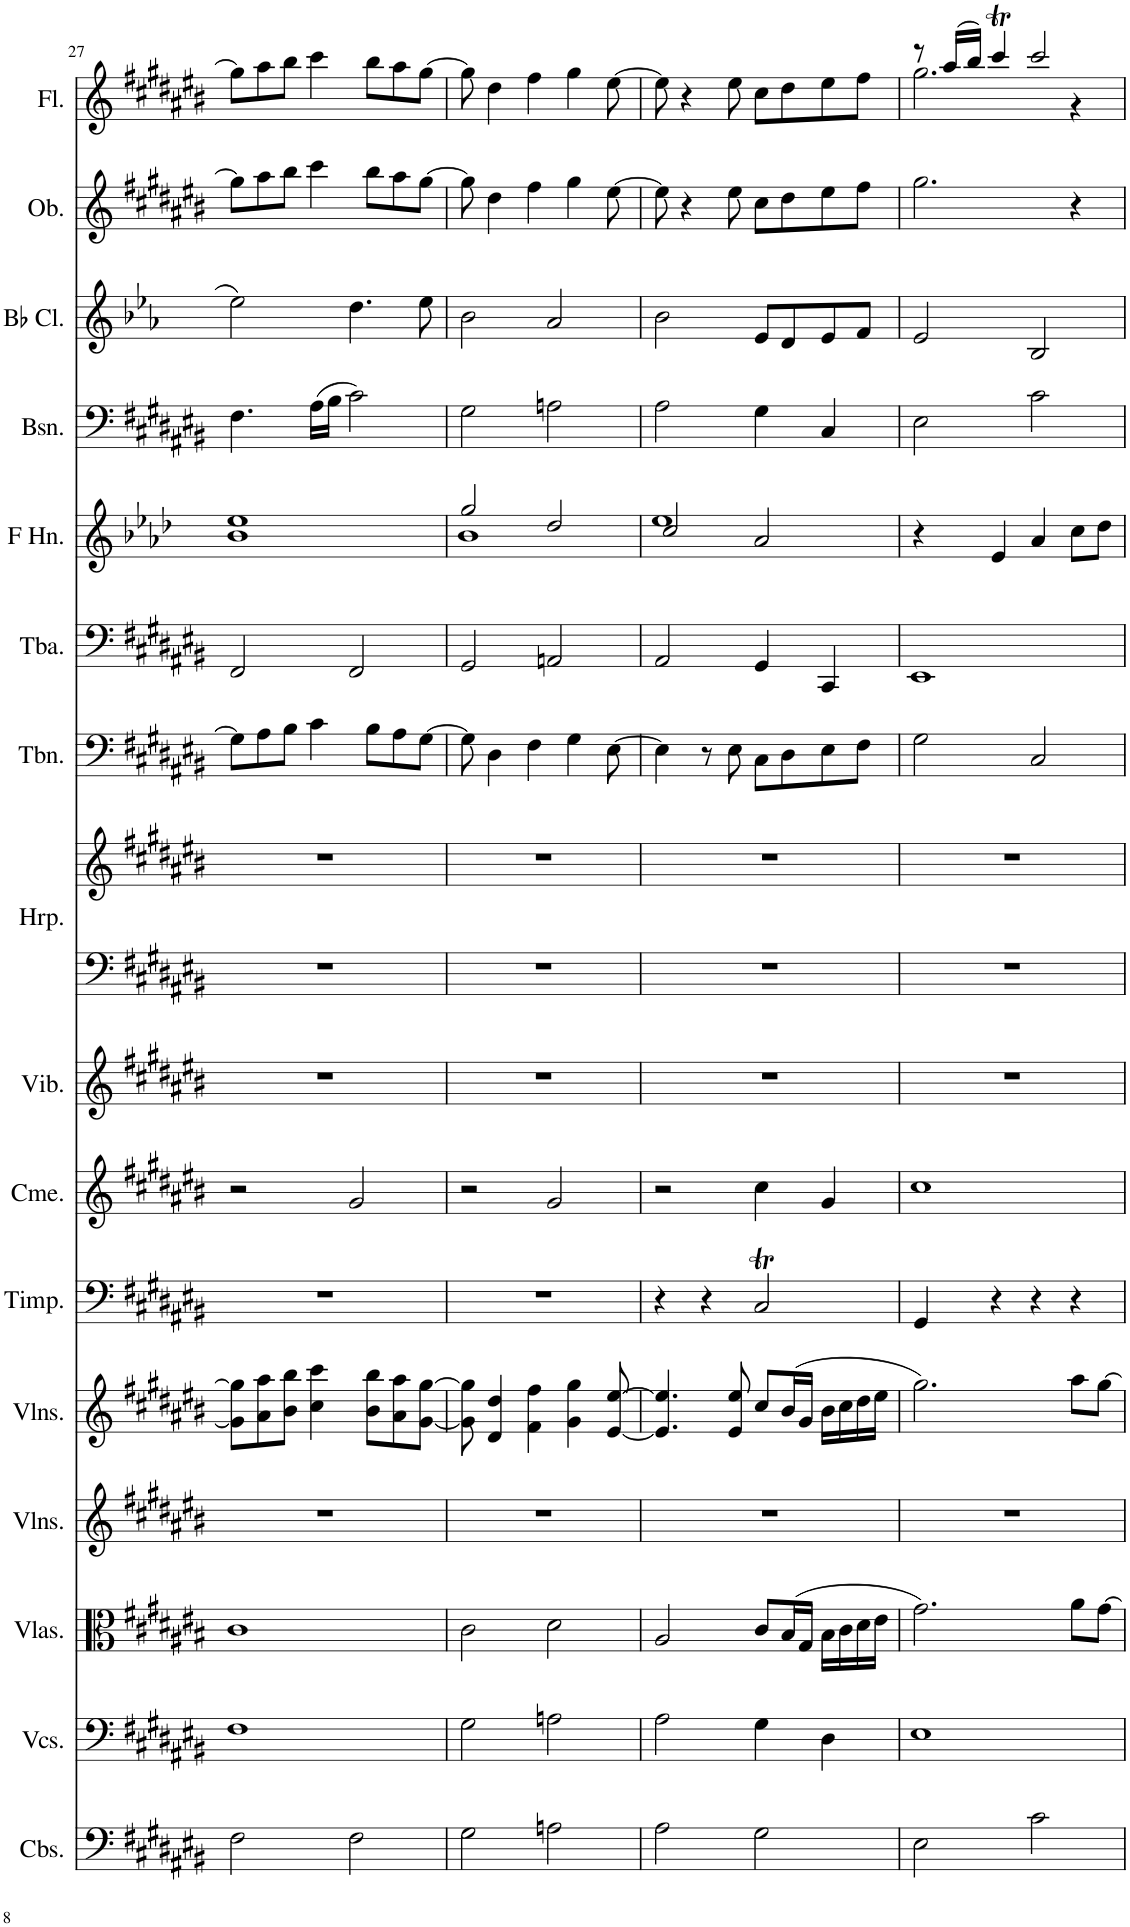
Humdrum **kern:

**kern	**kern	**kern	**kern	**kern	**kern	**kern	**kern	**kern	**kern	**kern	**kern	**kern	**kern	**kern	**kern	**kern
*part16	*part15	*part14	*part13	*part12	*part11	*part10	*part9	*part8	*part8	*part7	*part6	*part5	*part4	*part3	*part2	*part1
*staff17	*staff16	*staff15	*staff14	*staff13	*staff12	*staff11	*staff10	*staff9	*staff8	*staff7	*staff6	*staff5	*staff4	*staff3	*staff2	*staff1
*I"Contrabasses	*I"Violoncellos	*I"Violas	*I"Violins	*I"Violins	*I"Timpani	*I"Chimes	*I"Vibraphone	*I"Harp	*	*I"Trombone	*I"Tuba	*I"Horn in F	*I"Bassoon	*I"Bb Clarinet	*I"Oboe	*I"Flute
*I'Cbs.	*I'Vcs.	*I'Vlas.	*I'Vlns.	*I'Vlns.	*I'Timp.	*I'Cme.	*I'Vib.	*I'Hrp.	*	*I'Tbn.	*I'Tba.	*	*I'Bsn.	*I'Bb Cl.	*I'Ob.	*I'Fl.
!!LO:PB:g=z
*clefF4	*clefF4	*clefC3	*clefG2	*clefG2	*clefF4	*clefG2	*clefG2	*clefF4	*clefG2	*clefF4	*clefF4	*clefG2	*clefF4	*clefG2	*clefG2	*clefG2
*Trd7c12	*	*	*	*	*	*	*	*	*	*	*	*Trd4c7	*	*Trd1c2	*	*
*k[f#c#g#d#a#e#b#]	*k[f#c#g#d#a#e#b#]	*k[f#c#g#d#a#e#b#]	*k[f#c#g#d#a#e#b#]	*k[f#c#g#d#a#e#b#]	*k[f#c#g#d#a#e#b#]	*k[f#c#g#d#a#e#b#]	*k[f#c#g#d#a#e#b#]	*k[f#c#g#d#a#e#b#]	*k[f#c#g#d#a#e#b#]	*k[f#c#g#d#a#e#b#]	*k[f#c#g#d#a#e#b#]	*k[b-e-a-d-]	*k[f#c#g#d#a#e#b#]	*k[b-e-a-]	*k[f#c#g#d#a#e#b#]	*k[f#c#g#d#a#e#b#]
*M4/4	*M4/4	*M4/4	*M4/4	*M4/4	*M4/4	*M4/4	*M4/4	*M4/4	*M4/4	*M4/4	*M4/4	*M4/4	*M4/4	*M4/4	*M4/4	*M4/4
=27	=27	=27	=27	=27	=27	=27	=27	=27	=27	=27	=27	=27	=27	=27	=27	=27
2F#\	1F#	1c#	1r	8g#\] 8gg#\]L	1r	2r	1r	1r	1r	8G#\L]	2FF#/	1b- 1ee-	4.F#\	2ee-\	8gg#\L]	8gg#\L]
.	.	.	.	8a#\ 8aa#\	.	.	.	.	.	8A#\	.	.	.	.	8aa#\	8aa#\
.	.	.	.	8b#\ 8bb#\J	.	.	.	.	.	8B#\J	.	.	.	.	8bb#\J	8bb#\J
.	.	.	.	4cc#\ 4ccc#\	.	.	.	.	.	4c#\	.	.	(16A#\LL	.	4ccc#\	4ccc#\
.	.	.	.	.	.	.	.	.	.	.	.	.	16B#\JJ	.	.	.
2F#\	.	.	.	.	.	2g#/	.	.	.	.	2FF#/	.	2c#\)	4.dd\	.	.
.	.	.	.	8b#\ 8bb#\L	.	.	.	.	.	8B#\L	.	.	.	.	8bb#\L	8bb#\L
.	.	.	.	8a#\ 8aa#\	.	.	.	.	.	8A#\	.	.	.	.	8aa#\	8aa#\
.	.	.	.	[8g#\ [8gg#\J	.	.	.	.	.	[8G#\J	.	.	.	8ee-\	[8gg#\J	[8gg#\J
=28	=28	=28	=28	=28	=28	=28	=28	=28	=28	=28	=28	=28	=28	=28	=28	=28
*	*	*	*	*	*	*	*	*	*	*	*	*^	*	*	*	*
2G#\	2G#\	2c#\	1r	8g#\] 8gg#\]	1r	2r	1r	1r	1r	8G#\]	2GG#/	2gg/	1b-	2G#\	2b-\	8gg#\]	8gg#\]
.	.	.	.	4d#/ 4dd#/	.	.	.	.	.	4D#\	.	.	.	.	.	4dd#\	4dd#\
.	.	.	.	4f#\ 4ff#\	.	.	.	.	.	4F#\	.	.	.	.	.	4ff#\	4ff#\
2An\	2An\	2d#\	.	.	.	2g#/	.	.	.	.	2AAn/	2dd-/	.	2An\	2a-/	.	.
.	.	.	.	4g#\ 4gg#\	.	.	.	.	.	4G#\	.	.	.	.	.	4gg#\	4gg#\
.	.	.	.	[8e#/ [8ee#/	.	.	.	.	.	[8E#\	.	.	.	.	.	[8ee#\	[8ee#\
=29	=29	=29	=29	=29	=29	=29	=29	=29	=29	=29	=29	=29	=29	=29	=29	=29	=29
2A#\	2A#\	2A#/	1r	4.e#/] 4.ee#/]	4r	2r	1r	1r	1r	4E#\]	2AA#/	2cc/	1ee-	2A#\	2b-\	8ee#\]	8ee#\]
.	.	.	.	.	.	.	.	.	.	.	.	.	.	.	.	4r	4r
.	.	.	.	.	4r	.	.	.	.	8r	.	.	.	.	.	.	.
.	.	.	.	8e#/ 8ee#/	.	.	.	.	.	8E#\	.	.	.	.	.	8ee#\	8ee#\
2G#\	4G#\	8c#/L	.	8cc#/L	2C#T/	4cc#\	.	.	.	8C#\L	4GG#/	2a-/	.	4G#\	8e-/L	8cc#\L	8cc#\L
.	.	(16B#/L	.	(16b#/L	.	.	.	.	.	8D#\	.	.	.	.	8d/	8dd#\	8dd#\
.	.	16G#/JJ	.	16g#/JJ	.	.	.	.	.	.	.	.	.	.	.	.	.
.	4D#\	16B#\LL	.	16b#\LL	.	4g#/	.	.	.	8E#\	4CC#/	.	.	4C#/	8e-/	8ee#\	8ee#\
.	.	16c#\	.	16cc#\	.	.	.	.	.	.	.	.	.	.	.	.	.
.	.	16d#\	.	16dd#\	.	.	.	.	.	8F#\J	.	.	.	.	8f/J	8ff#\J	8ff#\J
.	.	16e#\JJ	.	16ee#\JJ	.	.	.	.	.	.	.	.	.	.	.	.	.
*	*	*	*	*	*	*	*	*	*	*	*	*v	*v	*	*	*	*
=30	=30	=30	=30	=30	=30	=30	=30	=30	=30	=30	=30	=30	=30	=30	=30	=30
*	*	*	*	*	*	*	*	*	*	*	*	*	*	*	*	*^
2E#\	1E#	2.g#\)	1r	2.gg#\)	4GG#/	1cc#	1r	1r	1r	2G#\	1EE#	4r	2E#\	2e-/	2.gg#\	8r	2.gg#\
.	.	.	.	.	.	.	.	.	.	.	.	.	.	.	.	(16aa#/LL	.
.	.	.	.	.	.	.	.	.	.	.	.	.	.	.	.	16bb#/JJ)	.
.	.	.	.	.	4r	.	.	.	.	.	.	4e-/	.	.	.	4ccc#T/	.
2c#\	.	.	.	.	4r	.	.	.	.	2C#/	.	4a-/	2c#\	2B-/	.	2ccc#/	.
.	.	8a#\L	.	8aa#\L	4r	.	.	.	.	.	.	8cc\L	.	.	4r	.	4r
.	.	[8g#\J	.	[8gg#\J	.	.	.	.	.	.	.	8dd-\J	.	.	.	.	.
*	*	*	*	*	*	*	*	*	*	*	*	*	*	*	*	*v	*v
=	=	=	=	=	=	=	=	=	=	=	=	=	=	=	=	=
*-	*-	*-	*-	*-	*-	*-	*-	*-	*-	*-	*-	*-	*-	*-	*-	*-
